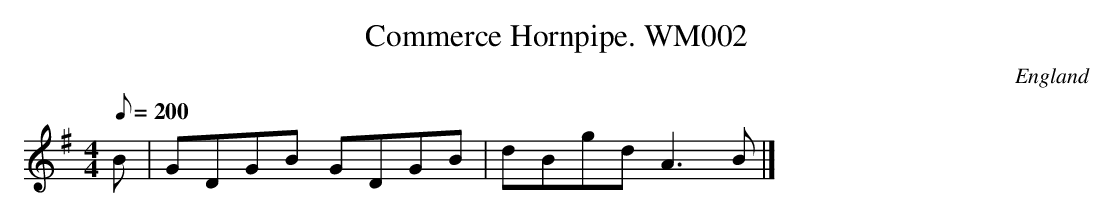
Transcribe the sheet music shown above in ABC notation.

X:1
T:Commerce Hornpipe. WM002
M:4/4
L:1/8
Q:200
O:England
K:G
B|GDGB GDGB|dBgd A3B|]
